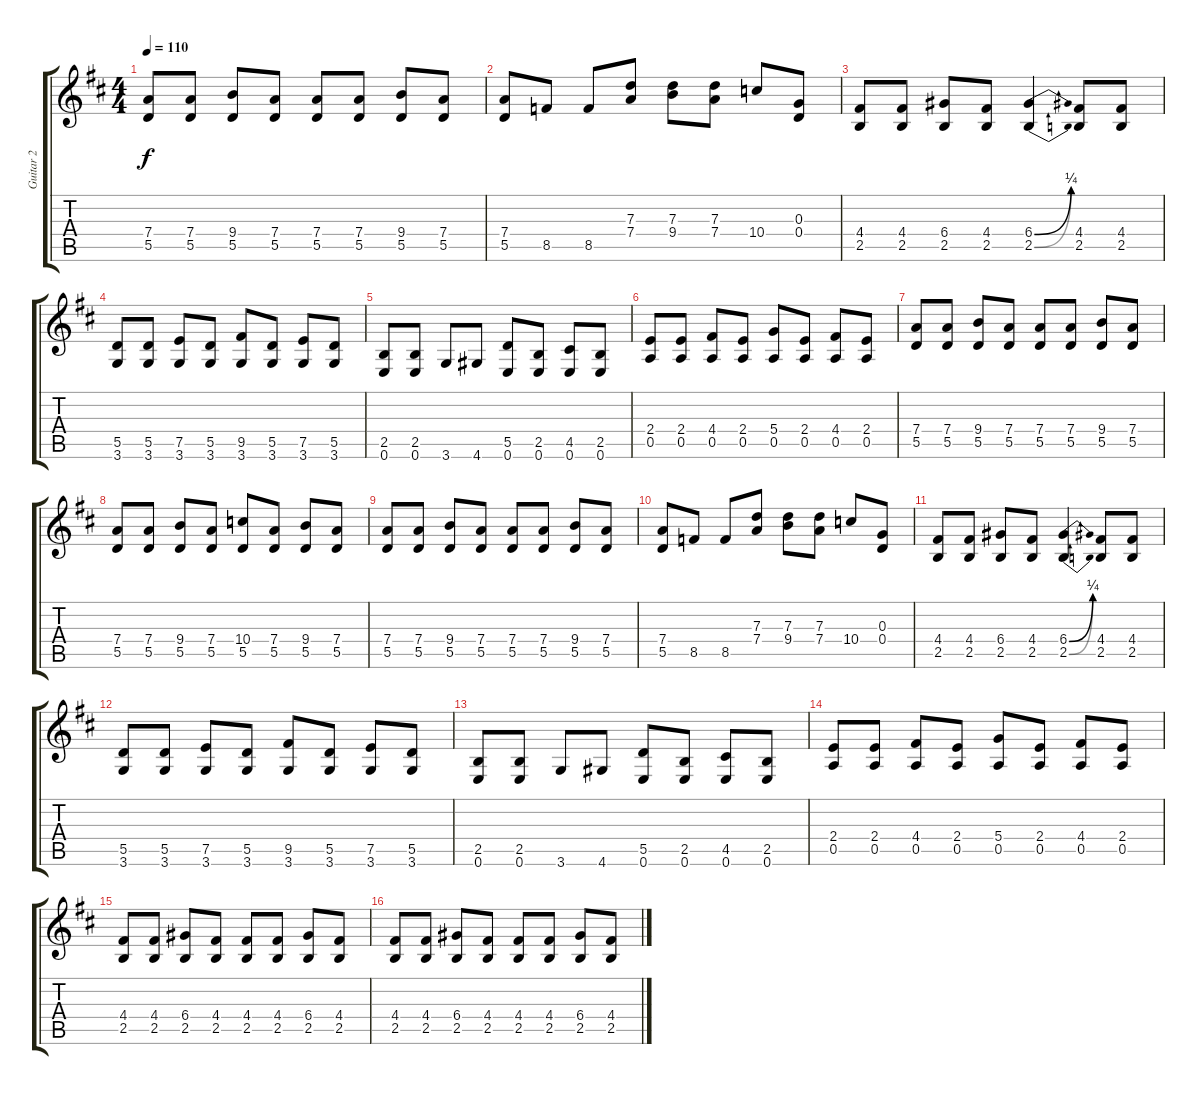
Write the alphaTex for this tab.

\track ("Guitar 2" "Guitar 2") {instrument distortionguitar}
\staff {score tabs}
\tuning (E4 B3 G3 D3 A2 E2) {hide}
\ts (4 4)
\tempo 110
\clef g2
\ks d
(7.4 5.5).8{dy f} (7.4 5.5).8 (9.4 5.5).8 (7.4 5.5).8 (7.4 5.5).8 (7.4 5.5).8 (9.4 5.5).8 (7.4 5.5).8 |
(7.4 5.5).8 8.5.8 8.5.8 (7.3 7.4).8 (7.3 9.4).8 (7.3 7.4).8 10.4.8 (0.3 0.4).8 |
(4.4 2.5).8 (4.4 2.5).8 (6.4 2.5).8 (4.4 2.5).8 (6.4{be (bend 0 0 60 1)} 2.5{be (bend 0 0 60 1)}).4 (4.4 2.5).8 (4.4 2.5).8 |
(5.5 3.6).8 (5.5 3.6).8 (7.5 3.6).8 (5.5 3.6).8 (9.5 3.6).8 (5.5 3.6).8 (7.5 3.6).8 (5.5 3.6).8 |
(2.5 0.6).8 (2.5 0.6).8 3.6.8 4.6.8 (5.5 0.6).8 (2.5 0.6).8 (4.5 0.6).8 (2.5 0.6).8 |
(2.4 0.5).8 (2.4 0.5).8 (4.4 0.5).8 (2.4 0.5).8 (5.4 0.5).8 (2.4 0.5).8 (4.4 0.5).8 (2.4 0.5).8 |
(7.4 5.5).8 (7.4 5.5).8 (9.4 5.5).8 (7.4 5.5).8 (7.4 5.5).8 (7.4 5.5).8 (9.4 5.5).8 (7.4 5.5).8 |
(7.4 5.5).8 (7.4 5.5).8 (9.4 5.5).8 (7.4 5.5).8 (10.4 5.5).8 (7.4 5.5).8 (9.4 5.5).8 (7.4 5.5).8 |
(7.4 5.5).8 (7.4 5.5).8 (9.4 5.5).8 (7.4 5.5).8 (7.4 5.5).8 (7.4 5.5).8 (9.4 5.5).8 (7.4 5.5).8 |
(7.4 5.5).8 8.5.8 8.5.8 (7.3 7.4).8 (7.3 9.4).8 (7.3 7.4).8 10.4.8 (0.3 0.4).8 |
(4.4 2.5).8 (4.4 2.5).8 (6.4 2.5).8 (4.4 2.5).8 (6.4{be (bend 0 0 60 1)} 2.5{be (bend 0 0 60 1)}).4 (4.4 2.5).8 (4.4 2.5).8 |
(5.5 3.6).8 (5.5 3.6).8 (7.5 3.6).8 (5.5 3.6).8 (9.5 3.6).8 (5.5 3.6).8 (7.5 3.6).8 (5.5 3.6).8 |
(2.5 0.6).8 (2.5 0.6).8 3.6.8 4.6.8 (5.5 0.6).8 (2.5 0.6).8 (4.5 0.6).8 (2.5 0.6).8 |
(2.4 0.5).8 (2.4 0.5).8 (4.4 0.5).8 (2.4 0.5).8 (5.4 0.5).8 (2.4 0.5).8 (4.4 0.5).8 (2.4 0.5).8 |
(4.4 2.5).8 (4.4 2.5).8 (6.4 2.5).8 (4.4 2.5).8 (4.4 2.5).8 (4.4 2.5).8 (6.4 2.5).8 (4.4 2.5).8 |
(4.4 2.5).8 (4.4 2.5).8 (6.4 2.5).8 (4.4 2.5).8 (4.4 2.5).8 (4.4 2.5).8 (6.4 2.5).8 (4.4 2.5).8
